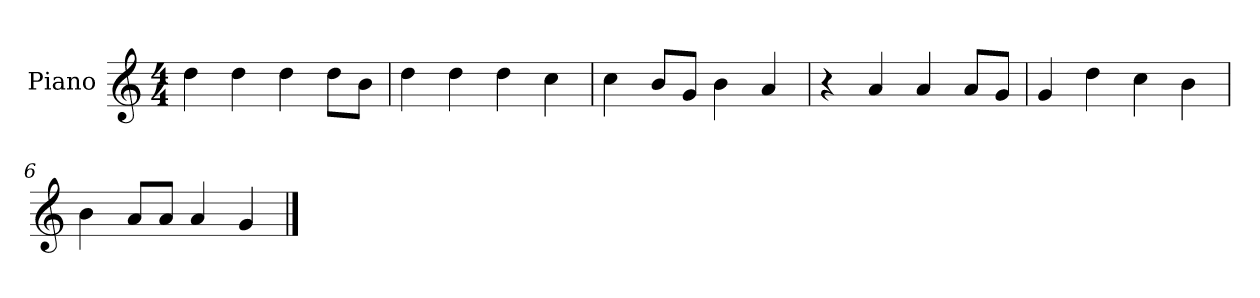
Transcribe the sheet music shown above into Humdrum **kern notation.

**kern
*part1
*staff1
*I"Piano
*I'P-no
*clefG2
*k[]
*M4/4
*MM90
=1
4dd\
4dd\
4dd\
8dd\L
8b\J
=2
4dd\
4dd\
4dd\
4cc\
=3
4cc\
8b/L
8g/J
4b\
4a/
=4
4r
4a/
4a/
8a/L
8g/J
=5
4g/
4dd\
4cc\
4b\
=6
4b\
8a/L
8a/J
4a/
4g/
==
*-
